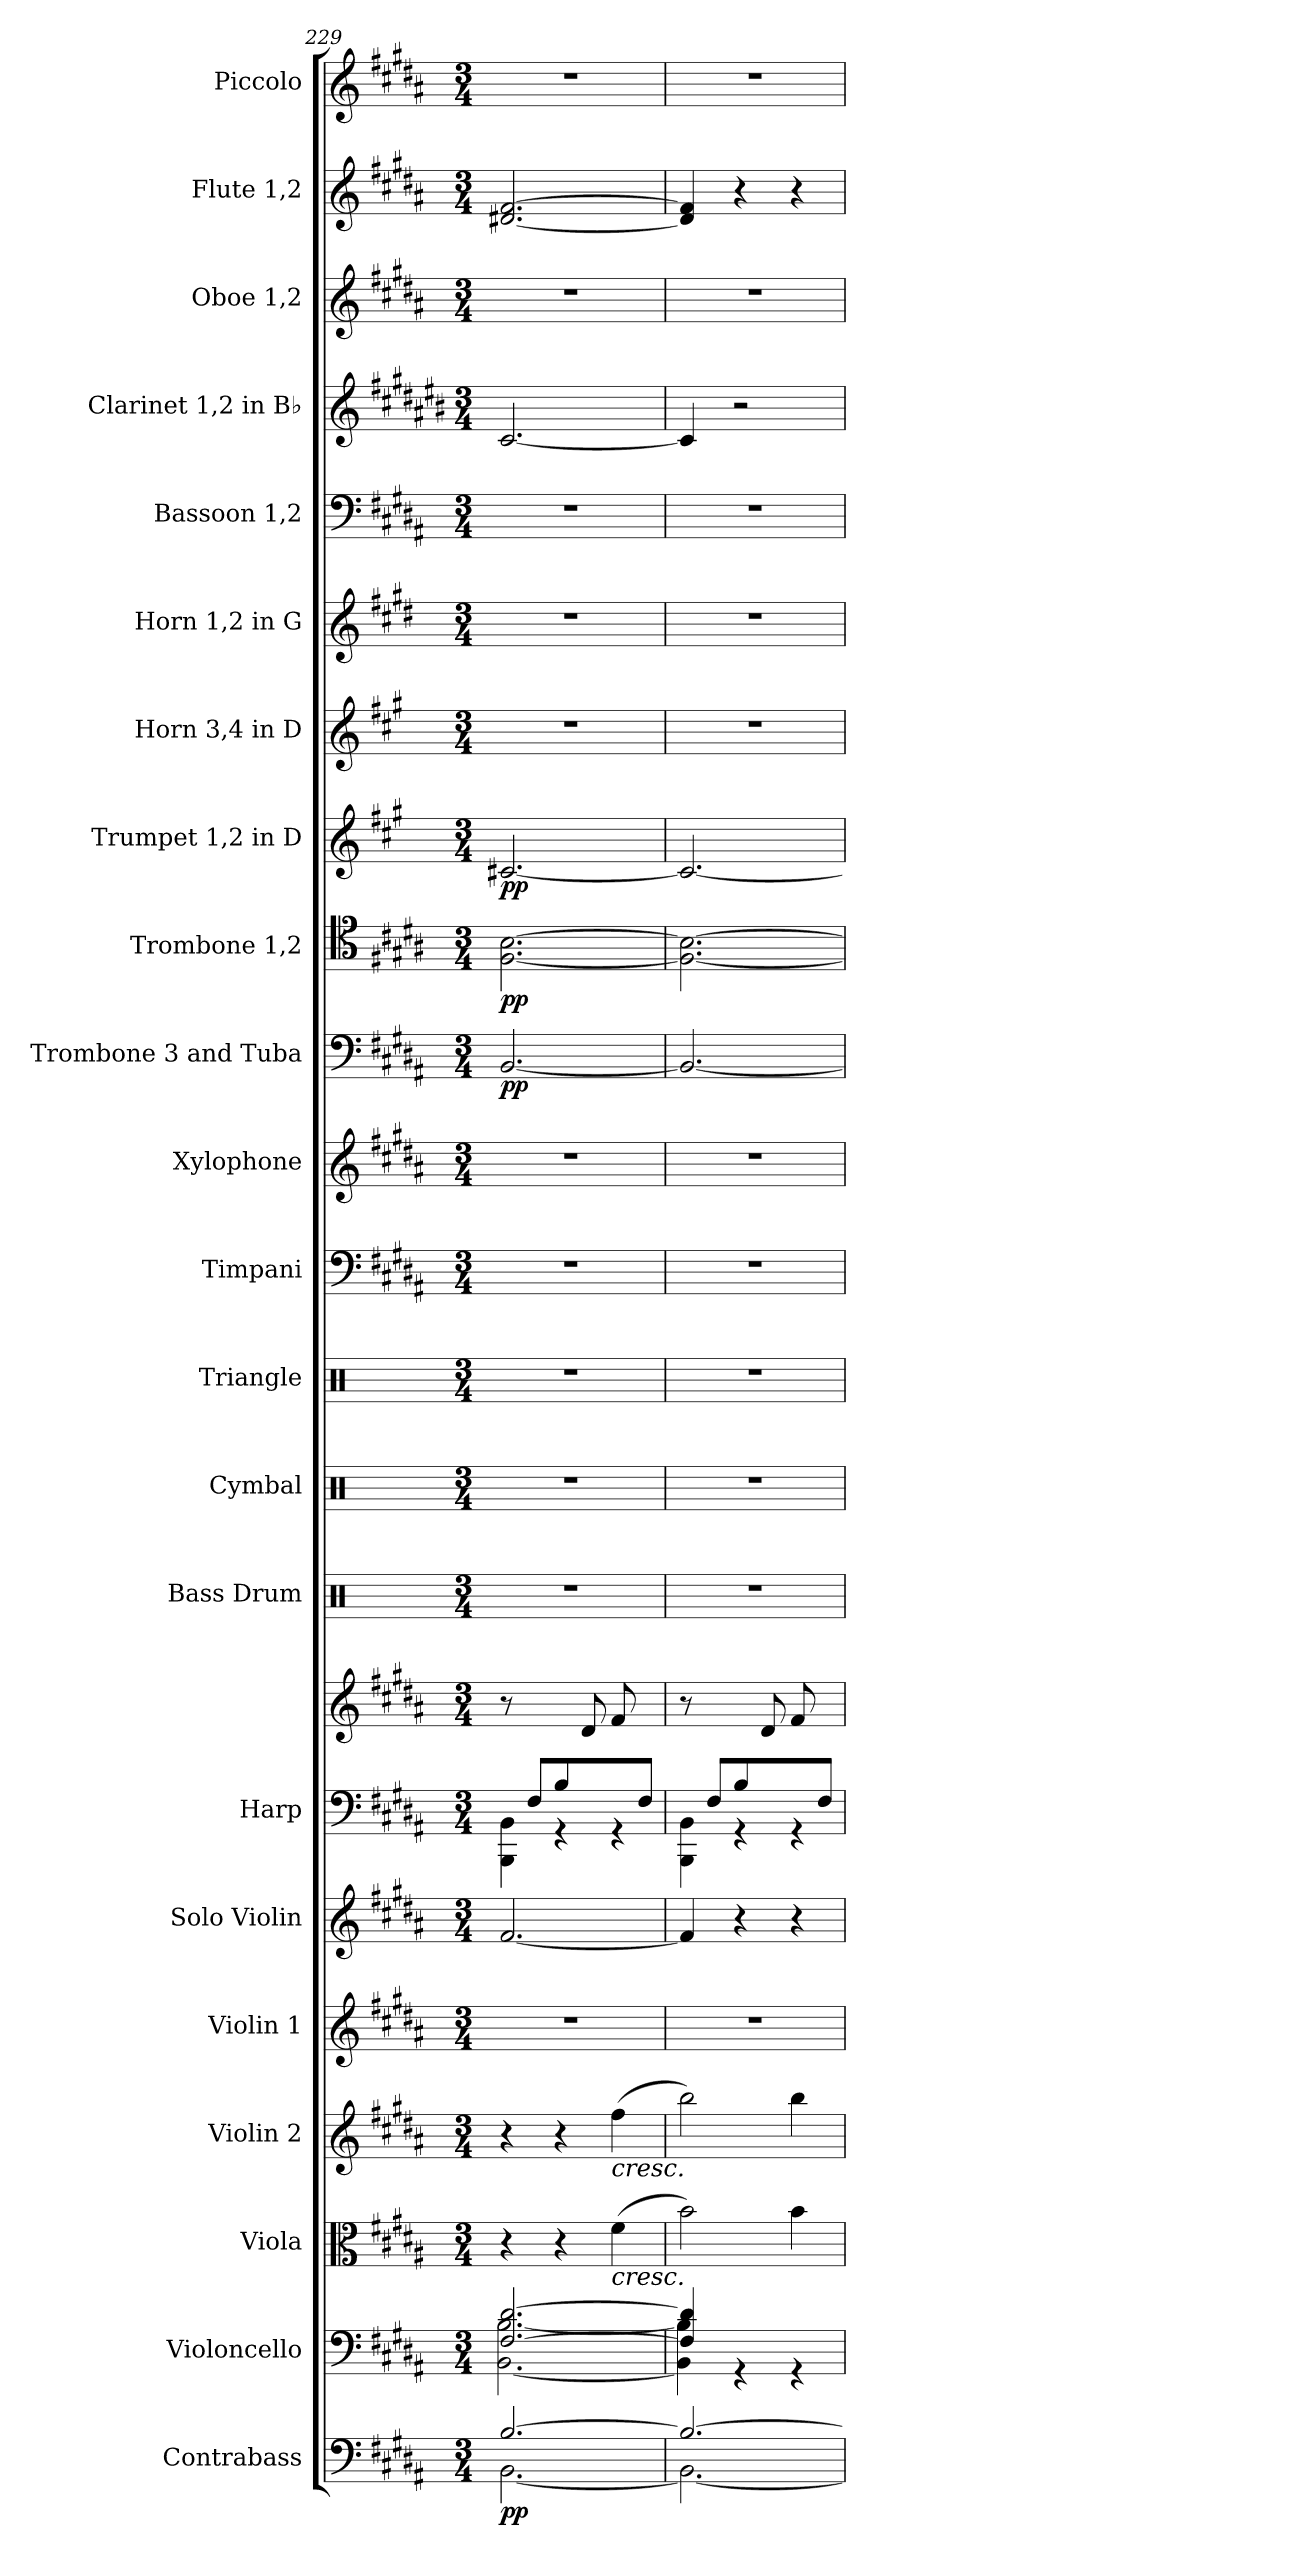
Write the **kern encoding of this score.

**kern	**dynam	**kern	**kern	**kern	**kern	**kern	**kern	**kern	**kern	**kern	**kern	**kern	**kern	**kern	**dynam	**kern	**dynam	**kern	**dynam	**kern	**kern	**kern	**kern	**kern	**kern	**kern
*part22	*part22	*part21	*part20	*part19	*part18	*part17	*part16	*part16	*part15	*part14	*part13	*part12	*part11	*part10	*part10	*part9	*part9	*part8	*part8	*part7	*part6	*part5	*part4	*part3	*part2	*part1
*staff23	*staff23	*staff22	*staff21	*staff20	*staff19	*staff18	*staff17	*staff16	*staff15	*staff14	*staff13	*staff12	*staff11	*staff10	*staff10	*staff9	*staff9	*staff8	*staff8	*staff7	*staff6	*staff5	*staff4	*staff3	*staff2	*staff1
*I"Contrabass	*	*I"Violoncello	*I"Viola	*I"Violin 2	*I"Violin 1	*I"Solo Violin	*I"Harp	*	*I"Bass Drum	*I"Cymbal	*I"Triangle	*I"Timpani	*I"Xylophone	*I"Trombone 3 and Tuba	*	*I"Trombone 1,2	*	*I"Trumpet 1,2 in D	*	*I"Horn 3,4 in D	*I"Horn 1,2 in G	*I"Bassoon 1,2	*I"Clarinet 1,2 in B♭	*I"Oboe 1,2	*I"Flute 1,2	*I"Piccolo
*I'Cb.	*	*I'Vc.	*I'Vla.	*I'Vln. 2	*I'Vln. 1	*I'Solo Vln.	*I'Hrp.	*	*I'B.D	*I'Cym.	*I'Trgl.	*I'Timp.	*I'Xyl.	*I'Tbn. 3 and Tba.	*	*I'Tbn. 1,2	*	*I'Tpt. 1,2 in D	*	*I'Hn. 3,4 in D	*I'Hn. 1,2 in G	*I'Bsn. 1,2	*I'Cl. 1,2 in B♭	*I'Ob. 1,2	*I'Fl. 1,2	*I'Picc.
*clefF4	*	*clefF4	*clefC3	*clefG2	*clefG2	*clefG2	*clefF4	*clefG2	*clefX	*clefX	*clefX	*clefF4	*clefG2	*clefF4	*	*clefC4	*	*clefG2	*	*clefG2	*clefG2	*clefF4	*clefG2	*clefG2	*clefG2	*clefG2
*ITrd7c12	*	*	*	*	*	*	*	*	*	*	*	*	*ITrd-7c-12	*	*	*	*	*ITrd-1c-2	*	*ITrd6c10	*ITrd3c5	*	*ITrd1c2	*	*	*ITrd-7c-12
*k[f#c#g#d#a#]	*	*k[f#c#g#d#a#]	*k[f#c#g#d#a#]	*k[f#c#g#d#a#]	*k[f#c#g#d#a#]	*k[f#c#g#d#a#]	*k[f#c#g#d#a#]	*k[f#c#g#d#a#]	*k[]	*k[]	*k[]	*k[f#c#g#d#a#]	*k[f#c#g#d#a#]	*k[f#c#g#d#a#]	*	*k[f#c#g#d#a#]	*	*k[f#c#g#d#a#]	*	*k[f#c#g#d#a#]	*k[f#c#g#d#a#]	*k[f#c#g#d#a#]	*k[f#c#g#d#a#]	*k[f#c#g#d#a#]	*k[f#c#g#d#a#]	*k[f#c#g#d#a#]
*M3/4	*	*M3/4	*M3/4	*M3/4	*M3/4	*M3/4	*M3/4	*M3/4	*M3/4	*M3/4	*M3/4	*M3/4	*M3/4	*M3/4	*	*M3/4	*	*M3/4	*	*M3/4	*M3/4	*M3/4	*M3/4	*M3/4	*M3/4	*M3/4
=229	=229	=229	=229	=229	=229	=229	=229	=229	=229	=229	=229	=229	=229	=229	=229	=229	=229	=229	=229	=229	=229	=229	=229	=229	=229	=229
*^	*	*^	*	*	*	*	*^	*	*	*	*	*	*	*	*	*	*	*	*	*	*	*	*	*	*	*
!	!	!LO:DY:b	!	!	!	!	!	!	!	!	!	!	!	!	!	!	!	!	!	!	!	!	!	!	!	!	!	!	!
!	!	!LO:DY:n=1:b	!	!	!	!	!	!	!	!	!	!	!	!	!	!	!	!LO:DY:b	!	!LO:DY:b	!	!LO:DY:b	!	!	!	!	!	!	!
[2.BB/	[2.BBB\	p p	[2.F#/ [2.d#/	[2.BB\ [2.B\	4r	4r	2.r	[2.f#/	8ryy	4BBB\ 4BB\	8r	2.r	2.r	2.r	2.r	2.r	[2.BB/	pp	[2.F#\ [2.B\	pp	[2.d#X/	pp	2.r	2.r	2.r	[2.B/	2.r	[2.d#X/ [2.f#/	2.r
.	.	.	.	.	.	.	.	.	8F#/L	.	4ryy	.	.	.	.	.	.	.	.	.	.	.	.	.	.	.	.	.	.
.	.	.	.	.	4r	4r	.	.	8B/	4rGG	.	.	.	.	.	.	.	.	.	.	.	.	.	.	.	.	.	.	.
.	.	.	.	.	.	.	.	.	4ryy	.	8d#/	.	.	.	.	.	.	.	.	.	.	.	.	.	.	.	.	.	.
!	!	!	!	!	!	!LO:TX:b:i:t=cresc.	!	!	!	!	!	!	!	!	!	!	!	!	!	!	!	!	!	!	!	!	!	!	!
!	!	!	!	!	!LO:TX:b:i:t=cresc.	!	!	!	!	!	!	!	!	!	!	!	!	!	!	!	!	!	!	!	!	!	!	!	!
.	.	.	.	.	(>4f#\	(>4ff#\	.	.	.	4rGG	8f#/	.	.	.	.	.	.	.	.	.	.	.	.	.	.	.	.	.	.
.	.	.	.	.	.	.	.	.	8F#/J	.	8ryy	.	.	.	.	.	.	.	.	.	.	.	.	.	.	.	.	.	.
=230	=230	=230	=230	=230	=230	=230	=230	=230	=230	=230	=230	=230	=230	=230	=230	=230	=230	=230	=230	=230	=230	=230	=230	=230	=230	=230	=230	=230	=230
2.BB/_	2.BBB\_	.	4F#/] 4d#/]	4BB\] 4B\]	2b\)	2bb\)	2.r	4f#/]	8ryy	4BBB\ 4BB\	8r	2.r	2.r	2.r	2.r	2.r	2.BB/_	.	2.F#\_ 2.B\_	.	2.d#/_	.	2.r	2.r	2.r	4B/]	2.r	4d#/] 4f#/]	2.r
.	.	.	.	.	.	.	.	.	8F#/L	.	4ryy	.	.	.	.	.	.	.	.	.	.	.	.	.	.	.	.	.	.
.	.	.	4rGG	2ryy	.	.	.	4r	8B/	4rGG	.	.	.	.	.	.	.	.	.	.	.	.	.	.	.	2r	.	4r	.
.	.	.	.	.	.	.	.	.	4ryy	.	8d#/	.	.	.	.	.	.	.	.	.	.	.	.	.	.	.	.	.	.
.	.	.	4rGG	.	4b\	4bb\	.	4r	.	4rGG	8f#/	.	.	.	.	.	.	.	.	.	.	.	.	.	.	.	.	4r	.
.	.	.	.	.	.	.	.	.	8F#/J	.	8ryy	.	.	.	.	.	.	.	.	.	.	.	.	.	.	.	.	.	.
*v	*v	*	*	*	*	*	*	*	*v	*v	*	*	*	*	*	*	*	*	*	*	*	*	*	*	*	*	*	*	*
*	*	*v	*v	*	*	*	*	*	*	*	*	*	*	*	*	*	*	*	*	*	*	*	*	*	*	*	*
=	=	=	=	=	=	=	=	=	=	=	=	=	=	=	=	=	=	=	=	=	=	=	=	=	=	=
*-	*-	*-	*-	*-	*-	*-	*-	*-	*-	*-	*-	*-	*-	*-	*-	*-	*-	*-	*-	*-	*-	*-	*-	*-	*-	*-
